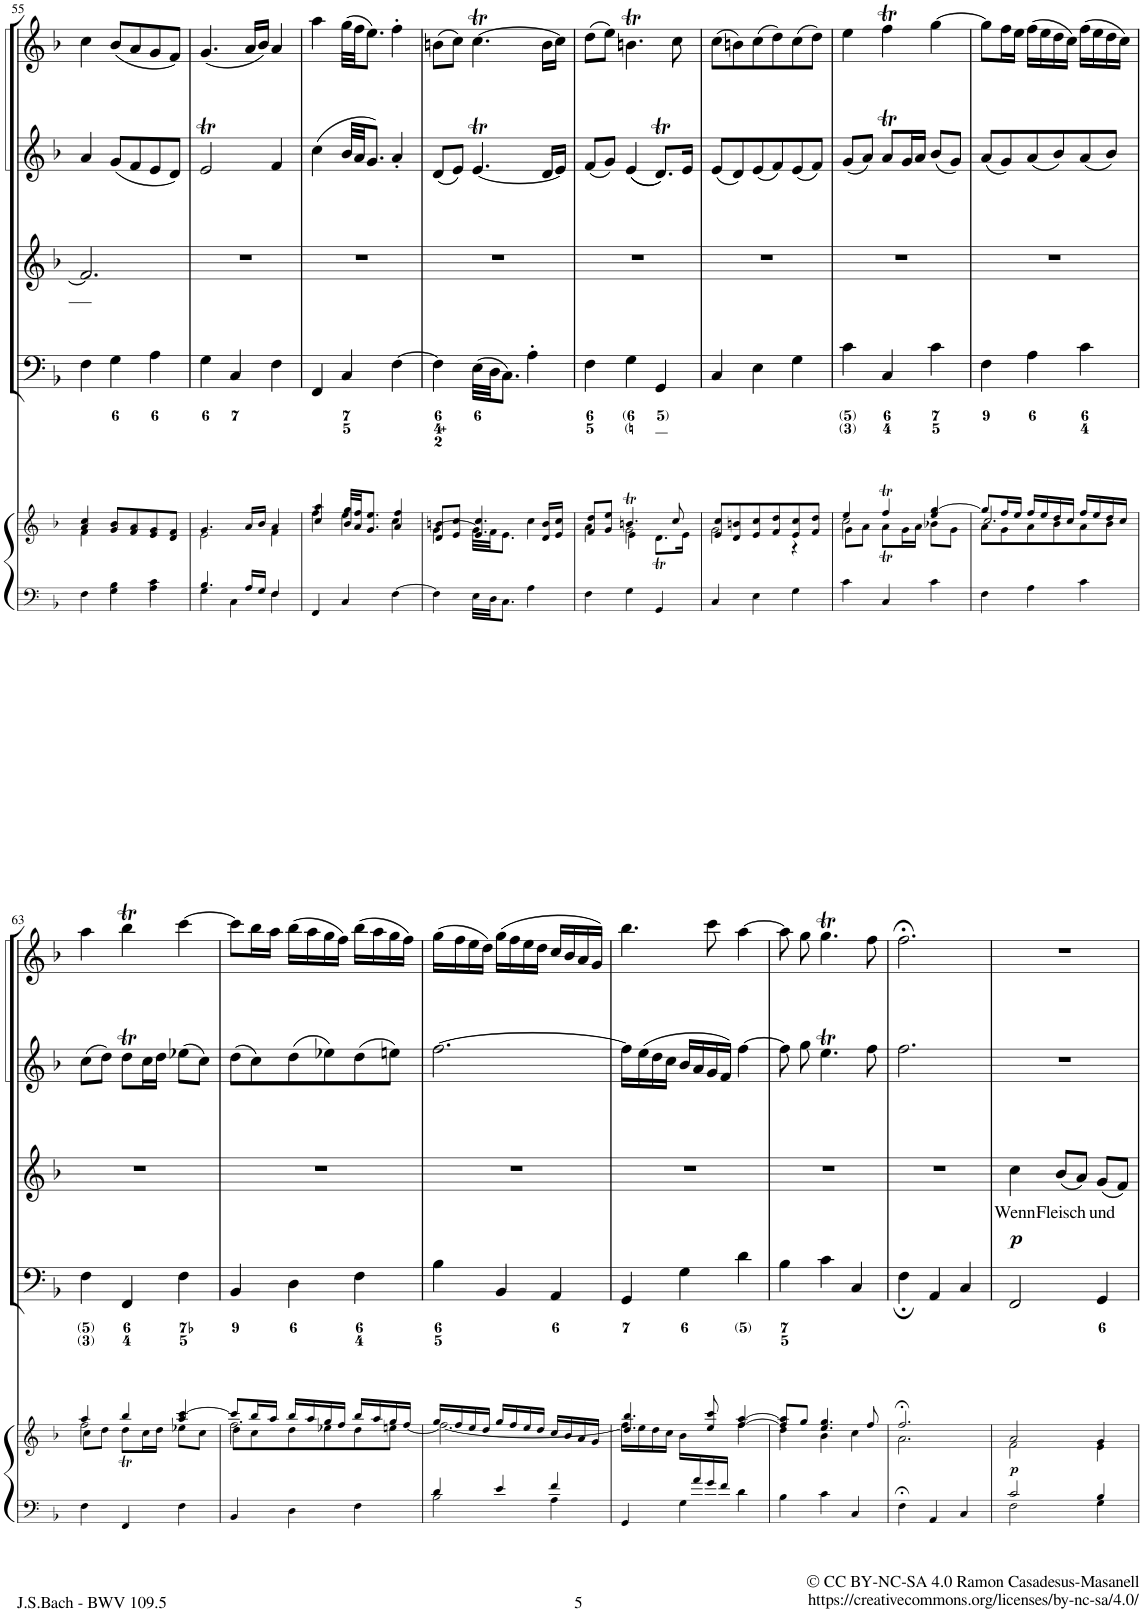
**kern	**kern	**dynam	**kern	**dynam	**kern	**text	**kern	**kern
*part5	*part5	*part5	*part4	*part4	*part3	*part3	*part2	*part1
*staff6	*staff5	*staff5/6	*staff4	*staff4	*staff3	*staff3	*staff2	*staff1
*I"Piano reduction	*	*	*I"Continuo	*	*I"Alto	*	*I"Oboe II	*I"Oboe I
*I'Pno	*	*	*	*	*	*	*I'Ob	*I'Ob
!!LO:PB:g=z
*clefF4	*clefG2	*	*clefF4	*	*clefG2	*	*clefG2	*clefG2
*k[b-]	*k[b-]	*	*k[b-]	*	*k[b-]	*	*k[b-]	*k[b-]
*M3/4	*M3/4	*	*M3/4	*	*M3/4	*	*M3/4	*M3/4
=55	=55	=55	=55	=55	=55	=55	=55	=55
*^	*^	*	*	*	*	*	*	*
4ryy	4F\	4a/ 4cc/	4f\	.	4F\	.	2.f/]	.	4a/	4cc\
4B-\	4G\	8g/ 8b-/L	2ryy	.	4G\	.	.	.	(8g/L	(8b-/L
.	.	8f/ 8a/	.	.	.	.	.	.	8f/	8a/
4c\	4A\	8e/ 8g/	.	.	4A\	.	.	.	8e/	8g/
.	.	8d/ 8f/J	.	.	.	.	.	.	8d/J)	8f/J)
=56	=56	=56	=56	=56	=56	=56	=56	=56	=56	=56
4.B-/	4G\	4.g/	2e\	.	4G\	.	2.r	.	2et/	(4.g/
.	4C\	.	.	.	4C/	.	.	.	.	.
16A/LL	.	16a/LL	.	.	.	.	.	.	.	16a/LL
16G/JJ	.	16b-/JJ	.	.	.	.	.	.	.	16b-/JJ)
4F/	4F\	4a/	4f\	.	4F\	.	.	.	4f/	4a/
*v	*v	*	*	*	*	*	*	*	*	*
=57	=57	=57	=57	=57	=57	=57	=57	=57	=57
4FF/	4cc/ 4aa/	4ff\	.	4FF/	.	2.r	.	(4cc\	4aa\
4C/	32b-/ 32gg/LLL	4ee\	.	4C/	.	.	.	32b-/LLL	(32gg\LLL
.	32a/ 32ff/JJ	.	.	.	.	.	.	32a/JJ	32ff\JJ
.	8.g/ 8.ee/J	.	.	.	.	.	.	8.g/J)	8.ee\J)
[4F\	4a/ 4ff/	4cc\	.	[4F\	.	.	.	4a'/	4ff'\
=58	=58	=58	=58	=58	=58	=58	=58	=58	=58
4F\]	8d/ 8bn/L	[>4g\	.	4F\]	.	2.r	.	(8d/L	(8bn\L
.	8e/ 8cc/J	.	.	.	.	.	.	8e/J)	8cc\J)
32E\LLL	4.e/ 4.cc/	32g\LLL]	.	(32E\LLL	.	.	.	[4.et/	[4.ccT\
32D\JJ	.	32f\JJ	.	32D\JJ	.	.	.	.	.
8.C\J	.	8.e\J	.	8.C\J)	.	.	.	.	.
4A\	.	4cc\	.	4A'\	.	.	.	.	.
.	16d/ 16b/LL	.	.	.	.	.	.	16d/LL	16b\LL
.	16e/ 16cc/JJ	.	.	.	.	.	.	16e/JJ]	16cc\JJ]
=59	=59	=59	=59	=59	=59	=59	=59	=59	=59
*	*	*^	*	*	*	*	*	*	*
4F\	8f/ 8dd/L	4a\	4ryy	.	4F\	.	2.r	.	(8f/L	(8dd\L
.	8g/ 8ee/J	.	.	.	.	.	.	.	8g/J)	8ee\J)
4G\	4.bnt/	4e\	2g\	.	4G\	.	.	.	((4e/	4.bnt\
4GG/	.	8.dT\L	.	.	4GG/	.	.	.	8.dT/L))	.
.	8cc/	.	.	.	.	.	.	.	.	8cc\
.	.	16e\Jk	.	.	.	.	.	.	16e/Jk	.
*	*	*v	*v	*	*	*	*	*	*	*
=60	=60	=60	=60	=60	=60	=60	=60	=60	=60
4C/	8e/ 8cc/L	2g\	.	4C/	.	2.r	.	(8e/L	(8cc\L
.	8d/ 8bn/	.	.	.	.	.	.	8d/)	8bn\)
4E\	8e/ 8cc/	.	.	4E\	.	.	.	(8e/	(8cc\
.	8f/ 8dd/	.	.	.	.	.	.	8f/)	8dd\)
4G\	8e/ 8cc/	4r	.	4G\	.	.	.	(8e/	(8cc\
.	8f/ 8dd/J	.	.	.	.	.	.	8f/J)	8dd\J)
=61	=61	=61	=61	=61	=61	=61	=61	=61	=61
*	*	*^	*	*	*	*	*	*	*
4c\	4ee/	8g\L	2cc\	.	4c\	.	2.r	.	(8g/L	4ee\
.	.	8a\J	.	.	.	.	.	.	8a/J)	.
4C/	4ffT/	8at\L	.	.	4C/	.	.	.	8at/L	4ffT\
.	.	16g\L	.	.	.	.	.	.	16g/L	.
.	.	16a\JJ	.	.	.	.	.	.	16a/JJ	.
4c\	4ee/ [4gg/	8b-X\L	4ryy	.	4c\	.	.	.	(8b-/L	[4gg\
.	.	8g\J	.	.	.	.	.	.	8g/J)	.
=62	=62	=62	=62	=62	=62	=62	=62	=62	=62	=62
4F\	8gg/L]	8a\L	2.cc/	.	4F\	.	2.r	.	(8a/L	8gg\L]
.	16ff/L	8g\	.	.	.	.	.	.	8g/)	16ff\L
.	16ee/JJ	.	.	.	.	.	.	.	.	16ee\JJ
4A\	16ff/LL	8a\	.	.	4A\	.	.	.	(8a/	(16ff\LL
.	16ee/	.	.	.	.	.	.	.	.	16ee\
.	16dd/	8b-\	.	.	.	.	.	.	8b-/)	16dd\
.	16cc/JJ	.	.	.	.	.	.	.	.	16cc\JJ)
4c\	16ff/LL	8a\	.	.	4c\	.	.	.	(8a/	(16ff\LL
.	16ee/	.	.	.	.	.	.	.	.	16ee\
.	16dd/	8b-\J	.	.	.	.	.	.	8b-/J)	16dd\
.	16cc/JJ	.	.	.	.	.	.	.	.	16cc\JJ)
!!LO:LB:g=z
=63	=63	=63	=63	=63	=63	=63	=63	=63	=63	=63
4F\	4aa/	8cc\L	2ff\	.	4F\	.	2.r	.	(8cc\L	4aa\
.	.	8dd\J	.	.	.	.	.	.	8dd\J)	.
4FF/	4bb-/	8ddT\L	.	.	4FF/	.	.	.	8ddT\L	4bb-T\
.	.	16cc\L	.	.	.	.	.	.	16cc\L	.
.	.	16dd\JJ	.	.	.	.	.	.	16dd\JJ	.
4F\	4aa/ [4ccc/	8ee-X\L	4ryy	.	4F\	.	.	.	(8ee-X\L	[4ccc\
.	.	8cc\J	.	.	.	.	.	.	8cc\J)	.
=64	=64	=64	=64	=64	=64	=64	=64	=64	=64	=64
4BB-/	8ccc/L]	8dd\L	2.ff\	.	4BB-/	.	2.r	.	(8dd\L	8ccc\L]
.	16bb-/L	8cc\	.	.	.	.	.	.	8cc\)	16bb-\L
.	16aa/JJ	.	.	.	.	.	.	.	.	16aa\JJ
4D\	16bb-/LL	8dd\	.	.	4D\	.	.	.	(8dd\	(16bb-\LL
.	16aa/	.	.	.	.	.	.	.	.	16aa\
.	16gg/	8ee-X\	.	.	.	.	.	.	8ee-X\)	16gg\
.	16ff/JJ	.	.	.	.	.	.	.	.	16ff\JJ)
4F\	16bb-/LL	8dd\	.	.	4F\	.	.	.	(8dd\	(16bb-\LL
.	16aa/	.	.	.	.	.	.	.	.	16aa\
.	16gg/	8een\J	.	.	.	.	.	.	8een\J)	16gg\
.	[<16ff/JJ	.	.	.	.	.	.	.	.	16ff\JJ)
*	*	*v	*v	*	*	*	*	*	*	*
=65	=65	=65	=65	=65	=65	=65	=65	=65	=65
*^	*	*	*	*	*	*	*	*	*
4d/	2B-\	16gg/LL	2.ff\_	.	4B-\	.	2.r	.	[2.ff\	(16gg\LL
.	.	16ff/	.	.	.	.	.	.	.	16ff\
.	.	16ee/	.	.	.	.	.	.	.	16ee\
.	.	16dd/JJ	.	.	.	.	.	.	.	16dd\JJ)
4e/	.	16gg/LL	.	.	4BB-/	.	.	.	.	(16gg\LL
.	.	16ff/	.	.	.	.	.	.	.	16ff\
.	.	16ee/	.	.	.	.	.	.	.	16ee\
.	.	16dd/JJ	.	.	.	.	.	.	.	16dd\JJ
4f/	4A\	16cc/LL	.	.	4AA/	.	.	.	.	16cc/LL
.	.	16b-/	.	.	.	.	.	.	.	16b-/
.	.	16a/	.	.	.	.	.	.	.	16a/
.	.	16g/JJ	.	.	.	.	.	.	.	16g/JJ)
=66	=66	=66	=66	=66	=66	=66	=66	=66	=66	=66
16ryy	4GG/	4.dd/ 4.bb-/	16ff\LL]	.	4GG/	.	2.r	.	16ff\LL]	4.bb-\
.	.	.	16ee\	.	.	.	.	.	(16ee\	.
.	.	.	16dd\	.	.	.	.	.	16dd\	.
.	.	.	16cc\JJ	.	.	.	.	.	16cc\JJ	.
.	4G\	.	16b-\LL	.	4G\	.	.	.	16b-/LL	.
16a/	.	.	8.ryy	.	.	.	.	.	16a/	.
16g/	.	8ee/ 8ccc/	.	.	.	.	.	.	16g/	8ccc\
16f/JJ	.	.	.	.	.	.	.	.	16f/JJ)	.
4ryy	4d\	[4ff/ [4aa/	4ff\	.	4d\	.	.	.	[4ff\	[4aa\
*v	*v	*	*	*	*	*	*	*	*	*
=67	=67	=67	=67	=67	=67	=67	=67	=67	=67
4B-\	8ff/] 8aa/]L	4dd\	.	4B-\	.	2.r	.	8ff\]	8aa\]
.	8gg/J	.	.	.	.	.	.	8gg\	8gg\
4c\	4.ee/ 4.gg/	4b-\	.	4c\	.	.	.	4.eet\	4.ggT\
4C/	.	4cc\	.	4C/	.	.	.	.	.
.	8ff/	.	.	.	.	.	.	8ff\	8ff\
=68	=68	=68	=68	=68	=68	=68	=68	=68	=68
4F;<\	2.ff;</	2.a\	.	4F;\	.	2.r	.	2.ff\	2.ff;<\
4AA/	.	.	.	4AA/	.	.	.	.	.
4C/	.	.	.	4C/	.	.	.	.	.
=69	=69	=69	=69	=69	=69	=69	=69	=69	=69
*^	*	*	*	*	*	*	*	*	*
!	!	!	!	!LO:DY:b	!	!LO:DY:a	!	!LO:LY:b	!	!
2c/	2F\	2a/	2f\	p	2FF/	p	4cc\	Wenn	2.r	2.r
!	!	!	!	!	!	!	!	!LO:LY:b	!	!
.	.	.	.	.	.	.	(8b-/L	Fleisch	.	.
.	.	.	.	.	.	.	8a/J)	.	.	.
!	!	!	!	!	!	!	!	!LO:LY:b	!	!
4B-/	4G\	4g/	4e\	.	4GG/	.	(8g/L	und	.	.
.	.	.	.	.	.	.	8f/J)	.	.	.
*v	*v	*	*	*	*	*	*	*	*	*
*	*v	*v	*	*	*	*	*	*	*
=	=	=	=	=	=	=	=	=
*-	*-	*-	*-	*-	*-	*-	*-	*-
